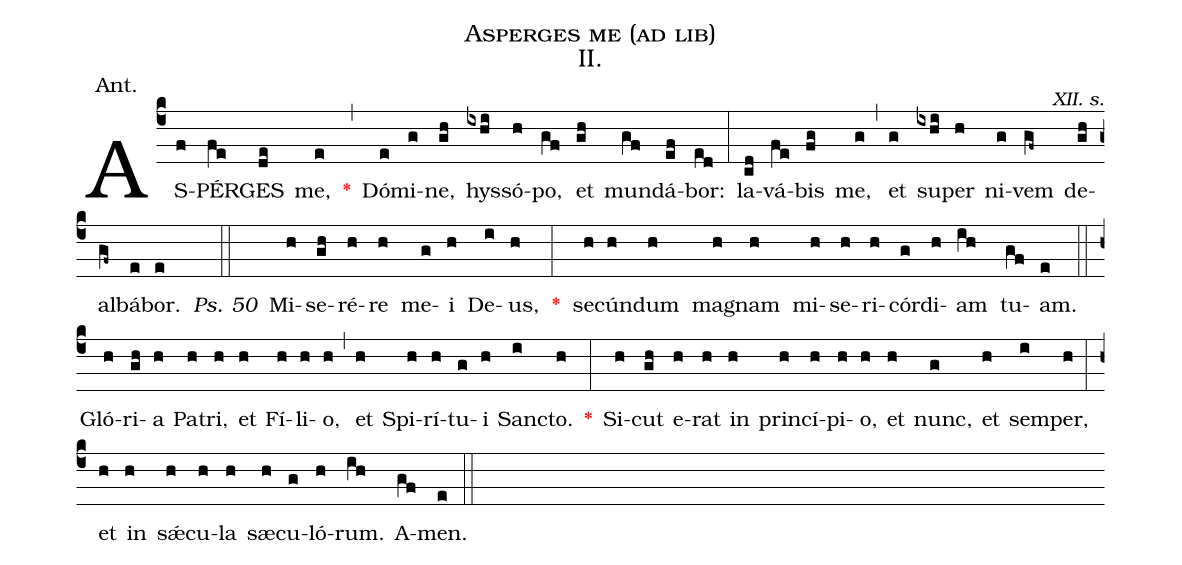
name:Asperges me (ad lib)\\II.;
annotation:Ant.;
mode:IV.;
office-part:Antiphon;
commentary:XII. s.;
%%
(c4) AS(f)PÉR(fe)GES(de) me,(e) <v>\red{*}</v>(,) Dó(e)mi(g)ne,(gh) hys(ixhi)só(h)po,(gf) et(gh) mun(gf)dá(ef)bor:(ed) (:) la(cd)vá(fe)bis(fg) me,(g) (,) et(g) su(ixhi)per(h) ni(g)vem(gf~) de(gh)al(gf~)bá(e)bor.(e) <i>Ps. 50</i>(::) Mi(h)se(gh)ré(h)re(h) me(g)i(h) De(i)us,(h) <v>\red{*}</v>(:) se(h)cún(h)dum(h) ma(h)gnam(h) mi(h)se(h)ri(h)cór(g)di(h)am(ih) tu(gf)am.(e) (::) Gló(h)ri(gh)a(h) Pa(h)tri,(h) et(h) Fí(h)li(h)o,(h) (,) et(h) Spi(h)rí(h)tu(g)i(h) Sanc(i)to.(h) <v>\red{*}</v>(:) Si(h)cut(gh) e(h)rat(h) in(h) prin(h)cí(h)pi(h)o,(h) et(h) nunc,(g) et(h) sem(i)per,(h) (:) et(h) in(h) s<sp>'ae</sp>(h)cu(h)la(h) sæ(h)cu(g)ló(h)rum.(ih) A(gf)men.(e) (::)
